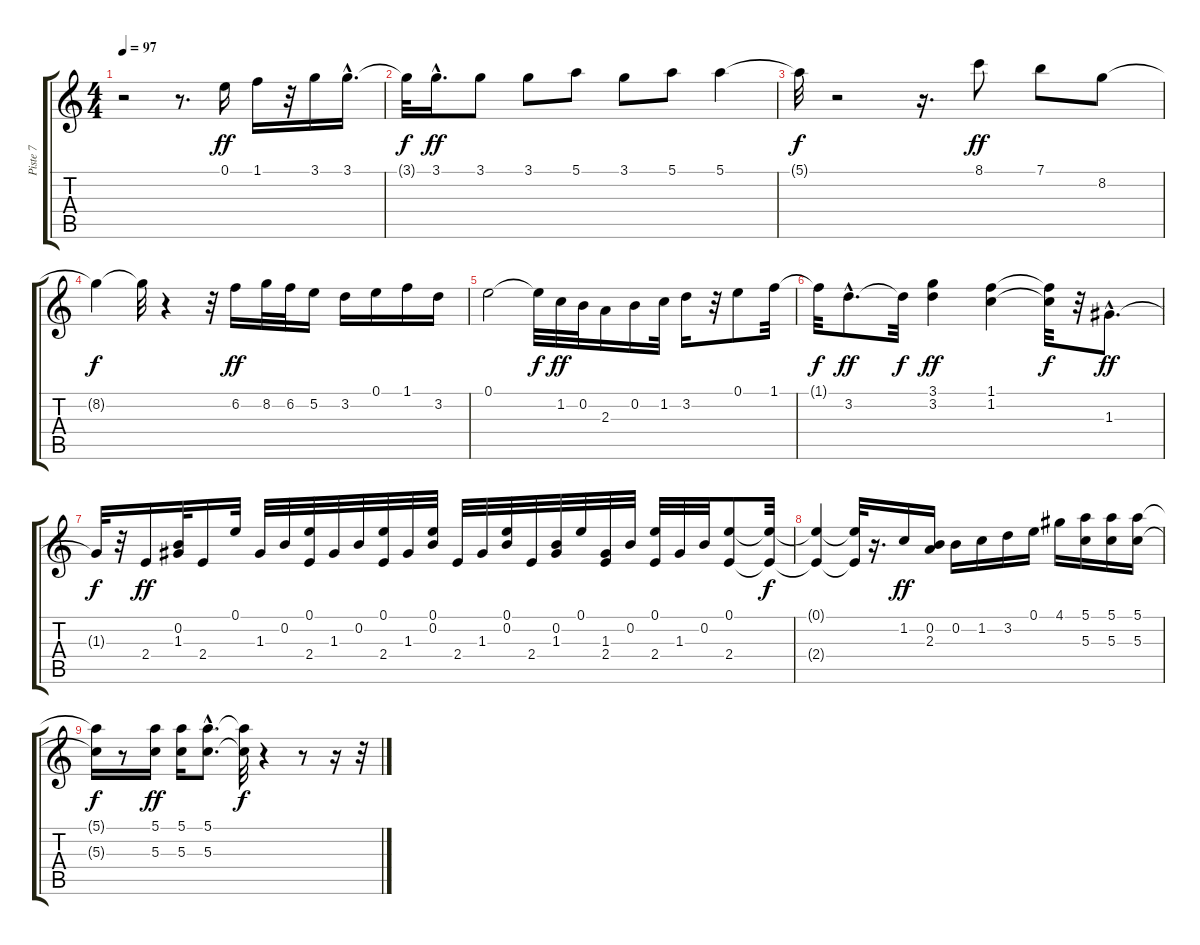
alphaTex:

\track ("Piste 7" "Piste 7") {instrument acousticguitarnylon}
\staff {score tabs}
\tuning (E4 B3 G3 D3 A2 E2) {hide}
\ts (4 4)
\tempo 97
\clef g2
\ks c
r.2{dy f} r.8{d} 0.1.16{dy ff} 1.1.16 r.32 3.1.16 3.1{hac}.16{d} |
3.1{t}.32{dy f} 3.1{hac}.16{d dy ff} 3.1.8 3.1.8 5.1.8 3.1.8 5.1.8 5.1.4 |
5.1{t}.32{dy f} r.2 r.16{d} 8.1.8{dy ff} 7.1.8 8.2.8 |
8.2{t}.4{dy f} 8.2{t}.32 r.4 r.32 6.2.16{dy ff} 8.2.32 6.2.32 5.2.16 3.2.16 0.1.16 1.1.16 3.2.16 |
0.1.2 0.1{t}.32{dy f} 1.2.32{dy ff} 0.2.32 2.3.16 0.2.16 1.2.32 3.2.16 r.32 0.1.8 1.1.32 |
1.1{t}.32{dy f} 3.2{hac}.8{d dy ff} 3.2{t}.32{dy f} (3.1 3.2).4{dy ff} (1.1 1.2).4 (1.1{t} 1.2{t}).32{dy f} r.32 1.3{hac}.8{d dy ff} |
1.3{t}.32{dy f} r.32 2.4.16{dy ff} (0.2 1.3).32 2.4.16 0.1.32 1.3.32 0.2.32 (0.1 2.4).32 1.3.32 0.2.32 (0.1 2.4).32 1.3.32 (0.1 0.2).32 2.4.32 1.3.32 (0.1 0.2).32 2.4.32 (0.2 1.3).32 0.1.32 (1.3 2.4).32 0.2.32 (0.1 2.4).32 1.3.32 0.2.32 (0.1 2.4).8 (0.1{t} 2.4{t}).32{dy f} |
(0.1{t} 2.4{t}).4 (0.1{t} 2.4{t}).32 r.16{d} 1.2.16{dy ff} (0.2 2.3).16 0.2.16 1.2.16 3.2.16 0.1.16 4.1.16 (5.1 5.3).16 (5.1 5.3).16 (5.1 5.3).16 |
(5.1{t} 5.3{t}).16{dy f} r.8 (5.1 5.3).16{dy ff} (5.1 5.3).16 (5.1{hac} 5.3{hac}).8{d} (5.1{t} 5.3{t}).32{dy f} r.4 r.8 r.16 r.32
